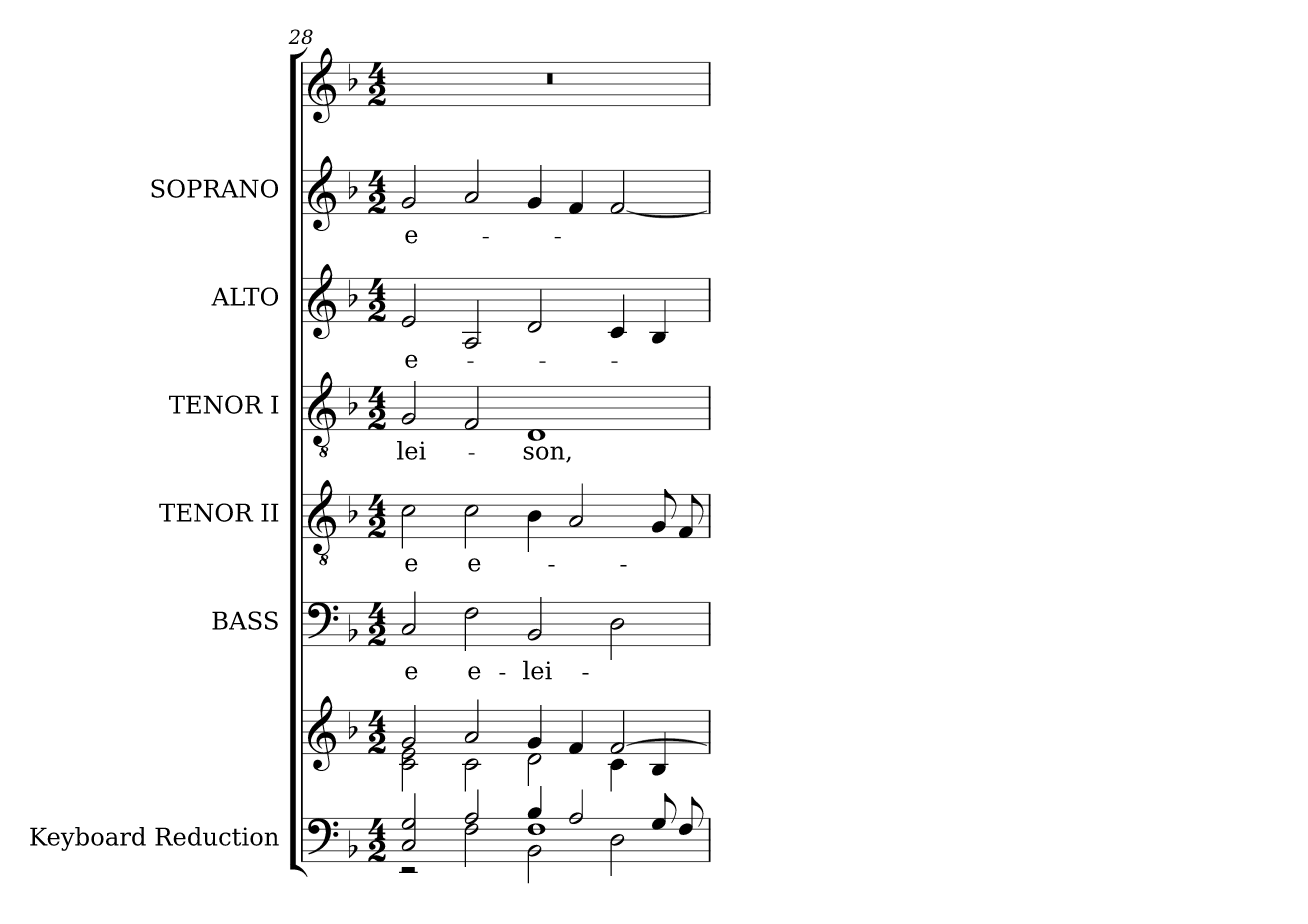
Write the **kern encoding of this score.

**kern	**kern	**kern	**text	**kern	**text	**kern	**text	**kern	**text	**kern	**text	**kern
*part7	*part7	*part6	*part6	*part5	*part5	*part4	*part4	*part3	*part3	*part2	*part2	*part1
*staff8	*staff7	*staff6	*staff6	*staff5	*staff5	*staff4	*staff4	*staff3	*staff3	*staff2	*staff2	*staff1
*I"Keyboard Reduction	*	*I"BASS	*	*I"TENOR II	*	*I"TENOR I	*	*I"ALTO	*	*I"SOPRANO	*	*
*I'Reduc.	*	*I'B.	*	*I'T. II	*	*I'T. I	*	*I'A.	*	*I'S.	*	*
*clefF4	*clefG2	*clefF4	*	*clefGv2	*	*clefGv2	*	*clefG2	*	*clefG2	*	*clefG2
*	*	*	*	*ITrd7c12	*	*ITrd7c12	*	*	*	*	*	*
*k[b-]	*k[b-]	*k[b-]	*	*k[b-]	*	*k[b-]	*	*k[b-]	*	*k[b-]	*	*k[b-]
*F:	*F:	*F:	*	*F:	*	*F:	*	*F:	*	*F:	*	*F:
*M4/2	*M4/2	*M4/2	*	*M4/2	*	*M4/2	*	*M4/2	*	*M4/2	*	*M4/2
=28	=28	=28	=28	=28	=28	=28	=28	=28	=28	=28	=28	=28
*^	*^	*	*	*	*	*	*	*	*	*	*	*
*	*^	*	*	*	*	*	*	*	*	*	*	*	*	*
!	!	!	!	!	!	!LO:LY:b:color=#000000	!	!	!	!	!	!	!	!	!
!	!	!	!	!	!	!	!	!LO:LY:b:color=#000000	!	!	!	!	!	!	!
!	!	!	!	!	!	!	!	!	!	!LO:LY:b:color=#000000	!	!	!	!	!
!	!	!	!	!	!	!	!	!	!	!	!	!LO:LY:b:color=#000000	!	!	!
!	!	!	!	!	!	!	!	!	!	!	!	!	!	!LO:LY:b:color=#000000	!LO:N:vis=1
2Ci/ 2Gi	2r	1ryy	2gi/	2ci\ 2ei	2Ci/	-e	2Ci\	-e	2GGi/	-lei-	2ei/	e-	2gi/	e-	0r
!	!	!	!	!	!	!LO:LY:b:color=#000000	!	!	!	!	!	!	!	!	!
!	!	!	!	!	!	!	!	!LO:LY:b:color=#000000	!	!	!	!	!	!	!
2Ai/	2Fi\	.	2ai/	2ci\	2Fi\	e-	2Ci\	e-	2FFi/	.	2Ai/	.	2ai/	.	.
!	!	!	!	!	!	!LO:LY:b:color=#000000	!	!	!	!	!	!	!	!	!
!	!	!	!	!	!	!	!	!	!	!LO:LY:b:color=#000000	!	!	!	!	!
4B-i/	2BB-i\	1Fi	4gi/	2di\	2BB-i/	-lei-	4BB-i\	.	1DDi	-son,	2di/	.	4gi/	.	.
2Ai/	.	.	4fi/	.	.	.	2AAi/	.	.	.	.	.	4fi/	.	.
.	2Di\	.	[2fi/	4ci\	2Di\	.	.	.	.	.	4ci/	.	[2fi/	.	.
8Gi/	.	.	.	4B-i/	.	.	8GGi/	.	.	.	4B-i/	.	.	.	.
8Fi/	.	.	.	.	.	.	8FFi/	.	.	.	.	.	.	.	.
*v	*v	*v	*	*	*	*	*	*	*	*	*	*	*	*	*
*	*v	*v	*	*	*	*	*	*	*	*	*	*	*
=	=	=	=	=	=	=	=	=	=	=	=	=
*-	*-	*-	*-	*-	*-	*-	*-	*-	*-	*-	*-	*-
